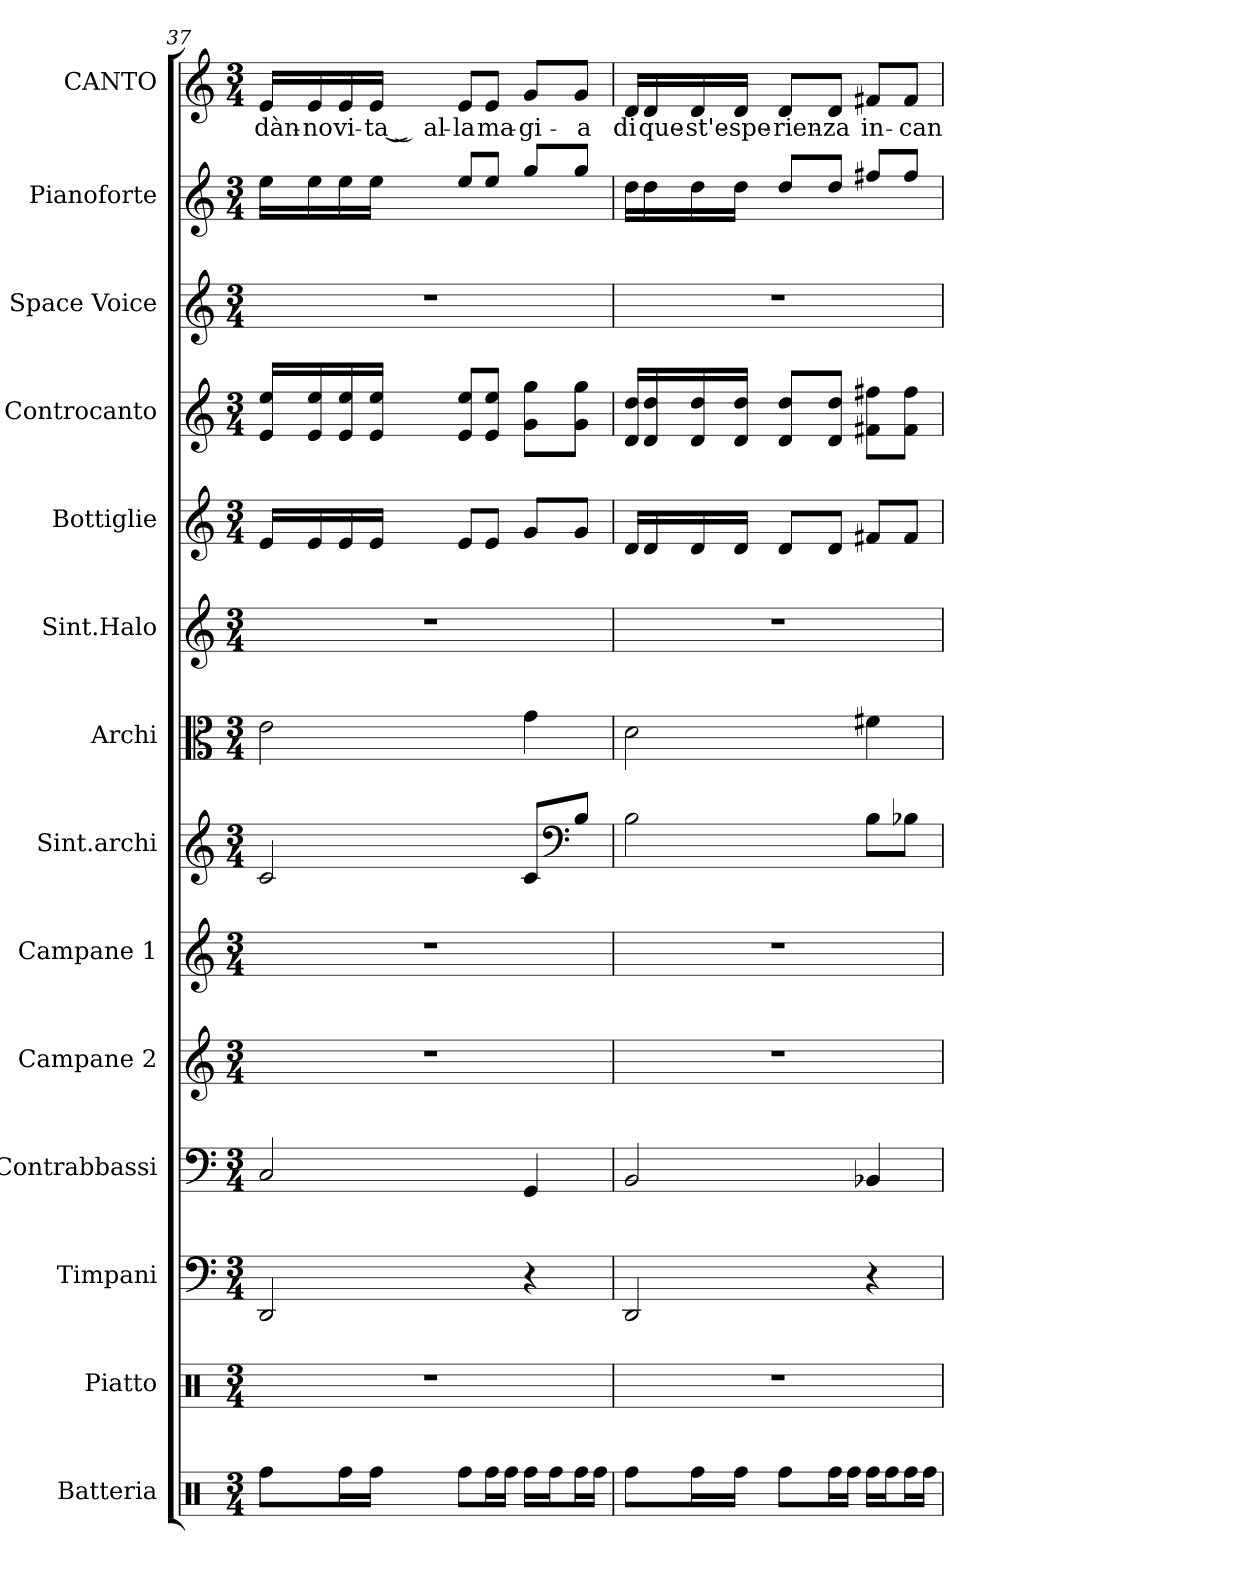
**kern	**kern	**kern	**kern	**kern	**kern	**kern	**kern	**kern	**kern	**kern	**kern	**kern	**kern	**text
*part14	*part13	*part12	*part11	*part10	*part9	*part8	*part7	*part6	*part5	*part4	*part3	*part2	*part1	*part1
*staff14	*staff13	*staff12	*staff11	*staff10	*staff9	*staff8	*staff7	*staff6	*staff5	*staff4	*staff3	*staff2	*staff1	*staff1
*I"Batteria	*I"Piatto	*I"Timpani	*I"Contrabbassi	*I"Campane 2	*I"Campane 1	*I"Sint.archi	*I"Archi	*I"Sint.Halo	*I"Bottiglie	*I"Controcanto	*I"Space Voice	*I"Pianoforte	*I"CANTO	*
*I'Batt	*I'Pt	*I'Timp	*I'Cb	*I'Camp	*I'Camp	*I'S.ar	*I'Ar	*I'Halo	*I'Bt	*I'c.cnt	*	*I'Pf	*	*
*clefX	*clefX	*clefF4	*clefF4	*clefG2	*clefG2	*clefG2	*clefC3	*clefG2	*clefG2	*clefG2	*clefG2	*clefG2	*clefG2	*
*	*	*	*ITrd7c12	*	*	*	*	*	*	*	*	*	*	*
*k[]	*k[]	*k[]	*k[]	*k[]	*k[]	*k[]	*k[]	*k[]	*k[]	*k[]	*k[]	*k[]	*k[]	*
*M3/4	*M3/4	*M3/4	*M3/4	*M3/4	*M3/4	*M3/4	*M3/4	*M3/4	*M3/4	*M3/4	*M3/4	*M3/4	*M3/4	*
=37	=37	=37	=37	=37	=37	=37	=37	=37	=37	=37	=37	=37	=37	=37
!	!	!	!	!	!	!	!	!	!	!	!	!	!	!LO:LY:b
8Rff\L	2.r	2DD/	2CC/	2.r	2.r	2c/	2e\	2.r	16e/LL	16e/ 16ee/LL	2.r	16ee/LL	16e/LL	dàn-
!	!	!	!	!	!	!	!	!	!	!	!	!	!	!LO:LY:b
.	.	.	.	.	.	.	.	.	16e/	16e/ 16ee/	.	16ee\	16e/	-no
!	!	!	!	!	!	!	!	!	!	!	!	!	!	!LO:LY:b
16Rff\L	.	.	.	.	.	.	.	.	16e/	16e/ 16ee/	.	16ee\	16e/	vi-
!	!	!	!	!	!	!	!	!	!	!	!	!	!	!LO:LY:b
16Rff\JJ	.	.	.	.	.	.	.	.	16e/JJ	16e/ 16ee/JJ	.	16ee\JJ	16e/JJ	-ta ͜ al-
!	!	!	!	!	!	!	!	!	!	!	!	!	!	!LO:LY:b
8Rff\L	.	.	.	.	.	.	.	.	8e/L	8e/ 8ee/L	.	8ee/L	8e/L	-la
!	!	!	!	!	!	!	!	!	!	!	!	!	!	!LO:LY:b
16Rff\L	.	.	.	.	.	.	.	.	8e/J	8e/ 8ee/J	.	8ee\J	8e/J	ma-
16Rff\JJ	.	.	.	.	.	.	.	.	.	.	.	.	.	.
!	!	!	!	!	!	!	!	!	!	!	!	!	!	!LO:LY:b
16Rff\LL	.	4r	4GGG/	.	.	8c/L	4g\	.	8g/L	8g\ 8gg\L	.	8gg/L	8g/L	-gi-
16Rff\J	.	.	.	.	.	.	.	.	.	.	.	.	.	.
*	*	*	*	*	*	*clefF4	*	*	*	*	*	*	*	*
!	!	!	!	!	!	!	!	!	!	!	!	!	!	!LO:LY:b
16Rff\L	.	.	.	.	.	8B/J	.	.	8g/J	8g\ 8gg\J	.	8gg\J	8g/J	-a
16Rff\JJ	.	.	.	.	.	.	.	.	.	.	.	.	.	.
!!LO:LB:g=z
=38	=38	=38	=38	=38	=38	=38	=38	=38	=38	=38	=38	=38	=38	=38
!	!	!	!	!	!	!	!	!	!	!	!	!	!	!LO:LY:b
8Rff\L	2.r	2DD/	2BBB/	2.r	2.r	2B\	2d\	2.r	16d/LL	16d/ 16dd/LL	2.r	16dd/LL	16d/LL	di
!	!	!	!	!	!	!	!	!	!	!	!	!	!	!LO:LY:b
.	.	.	.	.	.	.	.	.	16d/	16d/ 16dd/	.	16dd\	16d/	que-
!	!	!	!	!	!	!	!	!	!	!	!	!	!	!LO:LY:b
16Rff\L	.	.	.	.	.	.	.	.	16d/	16d/ 16dd/	.	16dd\	16d/	-st'e-
!	!	!	!	!	!	!	!	!	!	!	!	!	!	!LO:LY:b
16Rff\JJ	.	.	.	.	.	.	.	.	16d/JJ	16d/ 16dd/JJ	.	16dd\JJ	16d/JJ	-spe-
!	!	!	!	!	!	!	!	!	!	!	!	!	!	!LO:LY:b
8Rff\L	.	.	.	.	.	.	.	.	8d/L	8d/ 8dd/L	.	8dd/L	8d/L	-rien-
!	!	!	!	!	!	!	!	!	!	!	!	!	!	!LO:LY:b
16Rff\L	.	.	.	.	.	.	.	.	8d/J	8d/ 8dd/J	.	8dd\J	8d/J	-za
16Rff\JJ	.	.	.	.	.	.	.	.	.	.	.	.	.	.
!	!	!	!	!	!	!	!	!	!	!	!	!	!	!LO:LY:b
16Rff\LL	.	4r	4BBB-X/	.	.	8B\L	4f#X\	.	8f#X/L	8f#X\ 8ff#X\L	.	8ff#X/L	8f#X/L	in-
16Rff\J	.	.	.	.	.	.	.	.	.	.	.	.	.	.
!	!	!	!	!	!	!	!	!	!	!	!	!	!	!LO:LY:b
16Rff\L	.	.	.	.	.	8B-X\J	.	.	8f#/J	8f#\ 8ff#\J	.	8ff#\J	8f#/J	-can-
16Rff\JJ	.	.	.	.	.	.	.	.	.	.	.	.	.	.
=	=	=	=	=	=	=	=	=	=	=	=	=	=	=
*-	*-	*-	*-	*-	*-	*-	*-	*-	*-	*-	*-	*-	*-	*-
